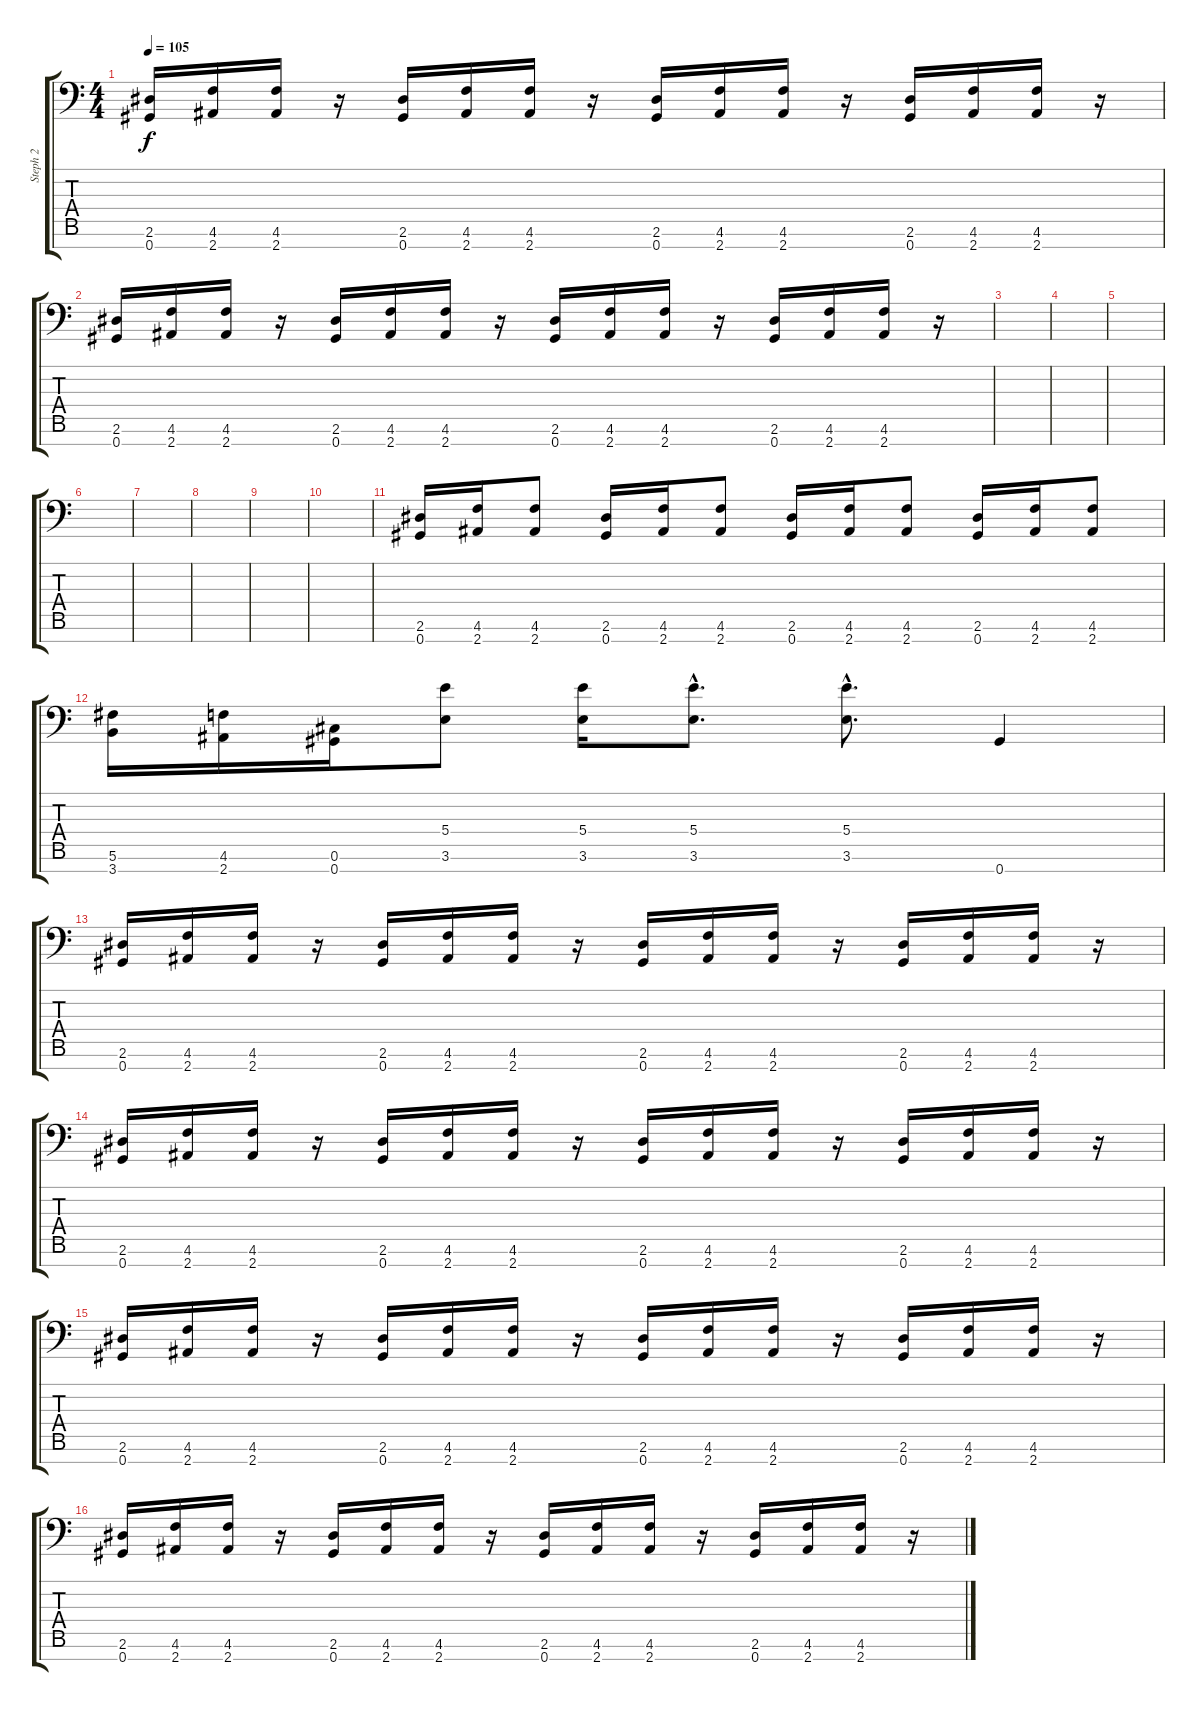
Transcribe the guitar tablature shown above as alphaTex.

\track ("Steph 2" "Steph 2") {instrument distortionguitar}
\staff {score tabs}
\tuning (Db4 Ab3 E3 B2 Gb2 Db2 Ab1) {hide}
\ts (4 4)
\tempo 105
\clef f4
\ks c
(2.6 0.7).16{dy f} (4.6 2.7).16 (4.6 2.7).16 r.16 (2.6 0.7).16 (4.6 2.7).16 (4.6 2.7).16 r.16 (2.6 0.7).16 (4.6 2.7).16 (4.6 2.7).16 r.16 (2.6 0.7).16 (4.6 2.7).16 (4.6 2.7).16 r.16 |
(2.6 0.7).16 (4.6 2.7).16 (4.6 2.7).16 r.16 (2.6 0.7).16 (4.6 2.7).16 (4.6 2.7).16 r.16 (2.6 0.7).16 (4.6 2.7).16 (4.6 2.7).16 r.16 (2.6 0.7).16 (4.6 2.7).16 (4.6 2.7).16 r.16 |
|
|
|
|
|
|
|
|
(2.6 0.7).16 (4.6 2.7).16 (4.6 2.7).8 (2.6 0.7).16 (4.6 2.7).16 (4.6 2.7).8 (2.6 0.7).16 (4.6 2.7).16 (4.6 2.7).8 (2.6 0.7).16 (4.6 2.7).16 (4.6 2.7).8 |
(5.6 3.7).16 (4.6 2.7).16 (0.6 0.7).16 (5.4 3.6).8 (5.4 3.6).16 (5.4{hac} 3.6{hac}).8{d} (5.4{hac} 3.6{hac}).8{d} 0.7.4 |
(2.6 0.7).16 (4.6 2.7).16 (4.6 2.7).16 r.16 (2.6 0.7).16 (4.6 2.7).16 (4.6 2.7).16 r.16 (2.6 0.7).16 (4.6 2.7).16 (4.6 2.7).16 r.16 (2.6 0.7).16 (4.6 2.7).16 (4.6 2.7).16 r.16 |
(2.6 0.7).16 (4.6 2.7).16 (4.6 2.7).16 r.16 (2.6 0.7).16 (4.6 2.7).16 (4.6 2.7).16 r.16 (2.6 0.7).16 (4.6 2.7).16 (4.6 2.7).16 r.16 (2.6 0.7).16 (4.6 2.7).16 (4.6 2.7).16 r.16 |
(2.6 0.7).16 (4.6 2.7).16 (4.6 2.7).16 r.16 (2.6 0.7).16 (4.6 2.7).16 (4.6 2.7).16 r.16 (2.6 0.7).16 (4.6 2.7).16 (4.6 2.7).16 r.16 (2.6 0.7).16 (4.6 2.7).16 (4.6 2.7).16 r.16 |
(2.6 0.7).16 (4.6 2.7).16 (4.6 2.7).16 r.16 (2.6 0.7).16 (4.6 2.7).16 (4.6 2.7).16 r.16 (2.6 0.7).16 (4.6 2.7).16 (4.6 2.7).16 r.16 (2.6 0.7).16 (4.6 2.7).16 (4.6 2.7).16 r.16
